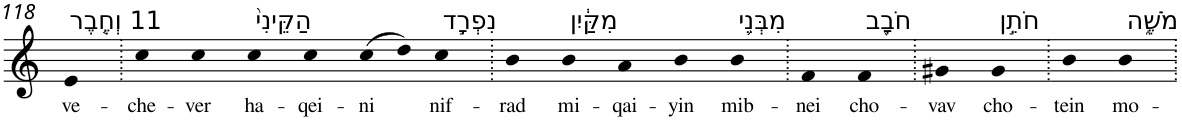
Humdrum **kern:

**kern	**text
*part1	*part1
*staff1	*staff1
*I"Piano	*
*I'Pno	*
!!LO:PB:g=z
*clefG2	*
*k[]	*
=118	=118
!LO:TX:a:t=11 וְחֶ֤בֶר	!
!	!LO:LY:b
4e	ve-
=119.	=119.
!	!LO:LY:b
4cc	-che-
!	!LO:LY:b
4cc	-ver
!LO:TX:a:t=הַקֵּינִי֙	!
!	!LO:LY:b
4cc	ha-
!	!LO:LY:b
4cc	-qei-
!	!LO:LY:b
(>8cc	-ni
8dd)	.
!LO:TX:a:t=נִפְרָ֣ד	!
!	!LO:LY:b
4cc	nif-
=120.	=120.
!	!LO:LY:b
4b	-rad
!LO:TX:a:t=מִקַּ֔יִן	!
!	!LO:LY:b
4b	mi-
!	!LO:LY:b
4a	-qai-
!	!LO:LY:b
4b	-yin
!LO:TX:a:t=מִבְּנֵ֥י	!
!	!LO:LY:b
4b	mib-
=121.	=121.
!	!LO:LY:b
4f	-nei
!LO:TX:a:t=חֹבָ֖ב	!
!	!LO:LY:b
4f	cho-
=122.	=122.
!	!LO:LY:b
4g#X	-vav
!LO:TX:a:t=חֹתֵ֣ן	!
!	!LO:LY:b
4g#	cho-
=123.	=123.
!	!LO:LY:b
4b	-tein
!LO:TX:a:t=מֹשֶׁ֑ה	!
!	!LO:LY:b
4b	mo-
=.	=.
*-	*-
